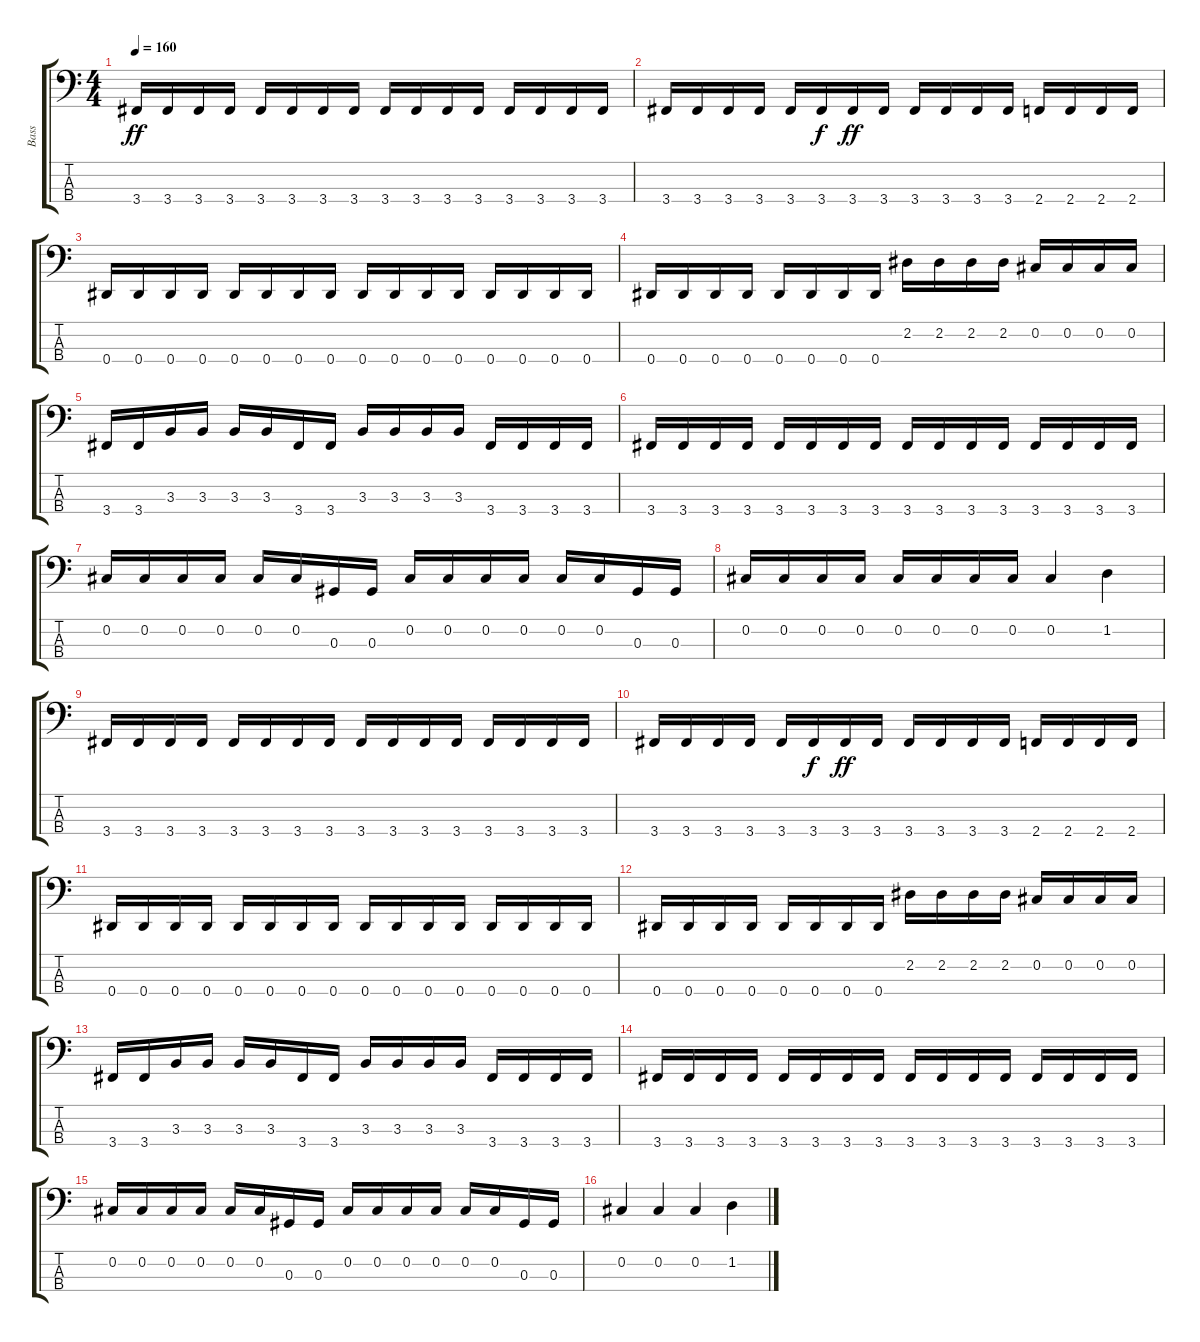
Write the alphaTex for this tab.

\track ("Bass" "Bass") {instrument electricbasspick}
\staff {score tabs}
\tuning (Gb2 Db2 Ab1 Eb1) {hide}
\ts (4 4)
\tempo 160
\clef f4
\ks c
3.4.16{dy ff} 3.4.16 3.4.16 3.4.16 3.4.16 3.4.16 3.4.16 3.4.16 3.4.16 3.4.16 3.4.16 3.4.16 3.4.16 3.4.16 3.4.16 3.4.16 |
3.4.16 3.4.16 3.4.16 3.4.16 3.4.16 3.4.16{dy f} 3.4.16{dy ff} 3.4.16 3.4.16 3.4.16 3.4.16 3.4.16 2.4.16 2.4.16 2.4.16 2.4.16 |
0.4.16 0.4.16 0.4.16 0.4.16 0.4.16 0.4.16 0.4.16 0.4.16 0.4.16 0.4.16 0.4.16 0.4.16 0.4.16 0.4.16 0.4.16 0.4.16 |
0.4.16 0.4.16 0.4.16 0.4.16 0.4.16 0.4.16 0.4.16 0.4.16 2.2.16 2.2.16 2.2.16 2.2.16 0.2.16 0.2.16 0.2.16 0.2.16 |
3.4.16 3.4.16 3.3.16 3.3.16 3.3.16 3.3.16 3.4.16 3.4.16 3.3.16 3.3.16 3.3.16 3.3.16 3.4.16 3.4.16 3.4.16 3.4.16 |
3.4.16 3.4.16 3.4.16 3.4.16 3.4.16 3.4.16 3.4.16 3.4.16 3.4.16 3.4.16 3.4.16 3.4.16 3.4.16 3.4.16 3.4.16 3.4.16 |
0.2.16 0.2.16 0.2.16 0.2.16 0.2.16 0.2.16 0.3.16 0.3.16 0.2.16 0.2.16 0.2.16 0.2.16 0.2.16 0.2.16 0.3.16 0.3.16 |
0.2.16 0.2.16 0.2.16 0.2.16 0.2.16 0.2.16 0.2.16 0.2.16 0.2.4 1.2.4 |
3.4.16 3.4.16 3.4.16 3.4.16 3.4.16 3.4.16 3.4.16 3.4.16 3.4.16 3.4.16 3.4.16 3.4.16 3.4.16 3.4.16 3.4.16 3.4.16 |
3.4.16 3.4.16 3.4.16 3.4.16 3.4.16 3.4.16{dy f} 3.4.16{dy ff} 3.4.16 3.4.16 3.4.16 3.4.16 3.4.16 2.4.16 2.4.16 2.4.16 2.4.16 |
0.4.16 0.4.16 0.4.16 0.4.16 0.4.16 0.4.16 0.4.16 0.4.16 0.4.16 0.4.16 0.4.16 0.4.16 0.4.16 0.4.16 0.4.16 0.4.16 |
0.4.16 0.4.16 0.4.16 0.4.16 0.4.16 0.4.16 0.4.16 0.4.16 2.2.16 2.2.16 2.2.16 2.2.16 0.2.16 0.2.16 0.2.16 0.2.16 |
3.4.16 3.4.16 3.3.16 3.3.16 3.3.16 3.3.16 3.4.16 3.4.16 3.3.16 3.3.16 3.3.16 3.3.16 3.4.16 3.4.16 3.4.16 3.4.16 |
3.4.16 3.4.16 3.4.16 3.4.16 3.4.16 3.4.16 3.4.16 3.4.16 3.4.16 3.4.16 3.4.16 3.4.16 3.4.16 3.4.16 3.4.16 3.4.16 |
0.2.16 0.2.16 0.2.16 0.2.16 0.2.16 0.2.16 0.3.16 0.3.16 0.2.16 0.2.16 0.2.16 0.2.16 0.2.16 0.2.16 0.3.16 0.3.16 |
0.2.4 0.2.4 0.2.4 1.2.4
